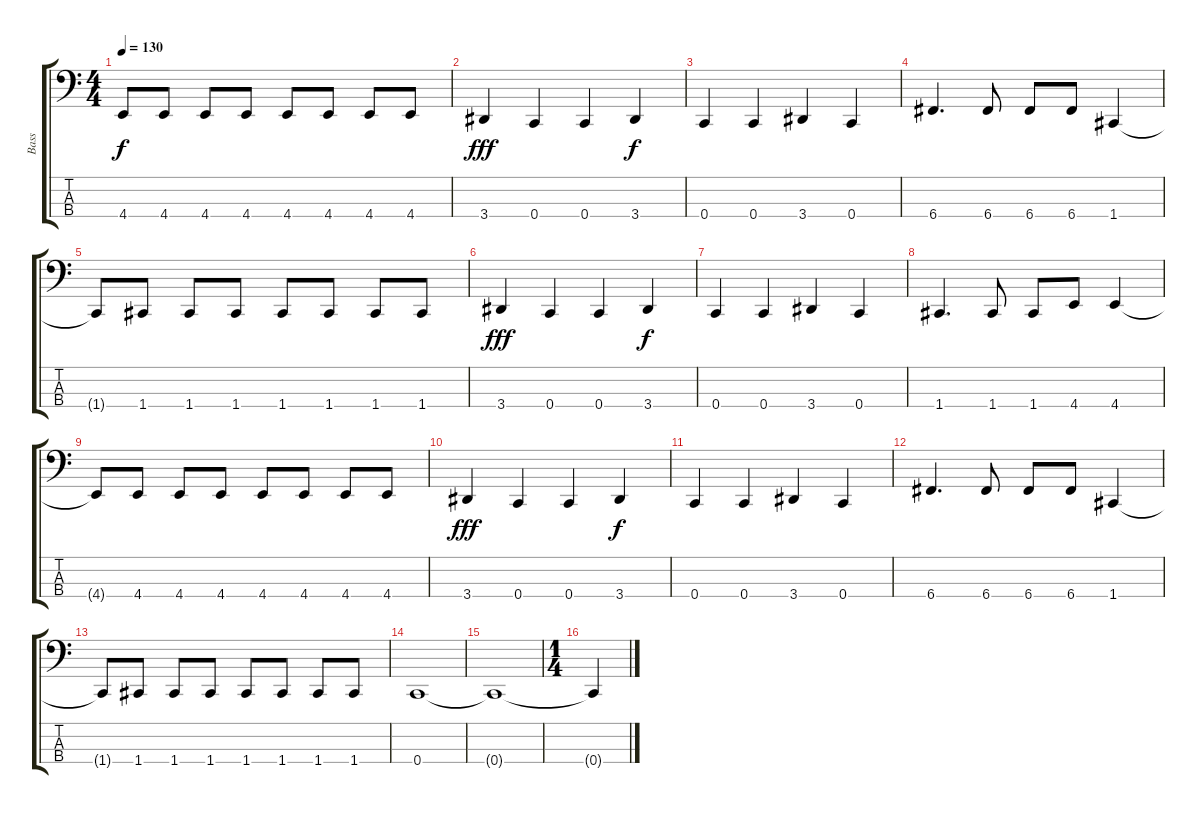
\track ("Bass" "Bass") {instrument electricbassfinger}
\staff {score tabs}
\tuning (F2 C2 G1 C1) {hide}
\ts (4 4)
\tempo 130
\clef f4
\ks c
4.4{t}.8{dy f} 4.4.8 4.4.8 4.4.8 4.4.8 4.4.8 4.4.8 4.4.8 |
3.4.4{dy fff} 0.4.4 0.4.4 3.4.4{dy f} |
0.4.4 0.4.4 3.4.4 0.4.4 |
6.4.4{d} 6.4.8 6.4.8 6.4.8 1.4.4 |
1.4{t}.8 1.4.8 1.4.8 1.4.8 1.4.8 1.4.8 1.4.8 1.4.8 |
3.4.4{dy fff} 0.4.4 0.4.4 3.4.4{dy f} |
0.4.4 0.4.4 3.4.4 0.4.4 |
1.4.4{d} 1.4.8 1.4.8 4.4.8 4.4.4 |
4.4{t}.8 4.4.8 4.4.8 4.4.8 4.4.8 4.4.8 4.4.8 4.4.8 |
3.4.4{dy fff} 0.4.4 0.4.4 3.4.4{dy f} |
0.4.4 0.4.4 3.4.4 0.4.4 |
6.4.4{d} 6.4.8 6.4.8 6.4.8 1.4.4 |
1.4{t}.8 1.4.8 1.4.8 1.4.8 1.4.8 1.4.8 1.4.8 1.4.8 |
0.4.1 |
0.4{t}.1 |
\ts (1 4)
0.4{t}.4
